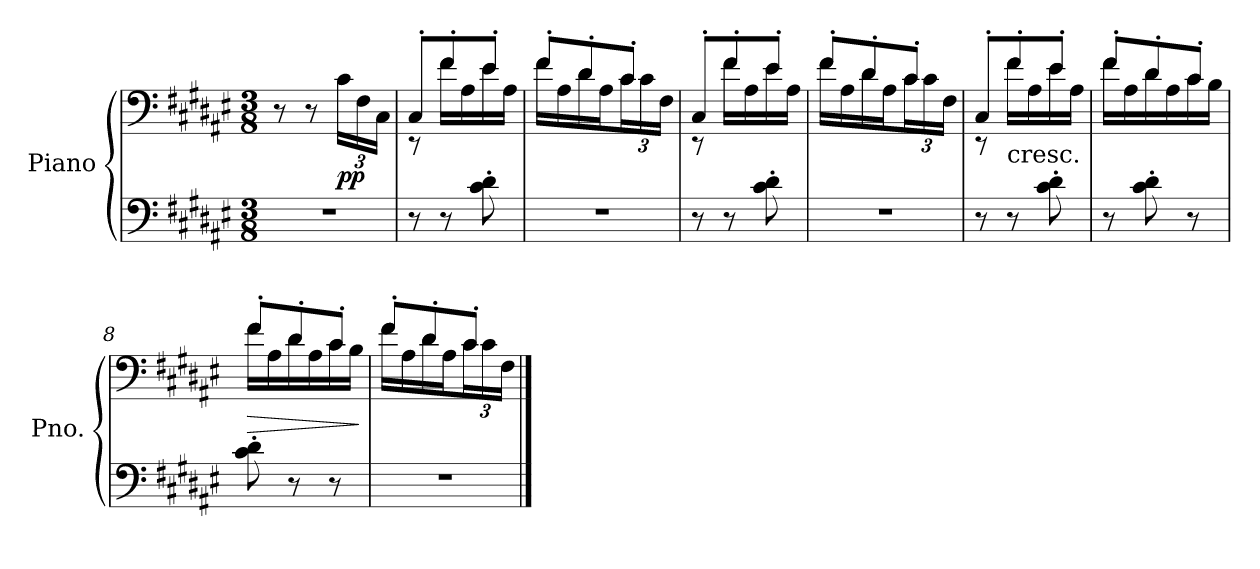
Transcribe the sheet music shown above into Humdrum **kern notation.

**kern	**kern	**dynam
*part1	*part1	*part1
*staff2	*staff1	*staff1/2
*I"Piano	*	*
*I'Pno.	*	*
*clefF4	*clefF4	*
*k[f#c#g#d#a#e#]	*k[f#c#g#d#a#e#]	*
*M3/8	*M3/8	*
=1	=1	=1
4.r	8r	.
.	8r	.
.	24c#LL	pp
.	24F#	.
.	24C#JJ	.
=2	=2	=2
*	*^	*
8r	8C#'L	8r	.
8r	8f#'	16f#LL	.
.	.	16A#	.
8c#' 8d#'	8e#'J	16e#	.
.	.	16A#JJ	.
=3	=3	=3	=3
4.r	8f#'L	16f#LL	.
.	.	16A#	.
.	8d#'	16d#	.
.	.	16A#J	.
.	8c#'J	24c#L	.
.	.	24c#	.
.	.	24F#JJ	.
=4	=4	=4	=4
8r	8C#'L	8r	.
8r	8f#'	16f#LL	.
.	.	16A#	.
8c#' 8d#'	8e#'J	16e#	.
.	.	16A#JJ	.
=5	=5	=5	=5
4.r	8f#'L	16f#LL	.
.	.	16A#	.
.	8d#'	16d#	.
.	.	16A#J	.
.	8c#'J	24c#L	.
.	.	24c#	.
.	.	24F#JJ	.
=6	=6	=6	=6
8r	8C#'L	8r	.
!	!LO:TX:c:t=cresc.	!	!
8r	8f#'	16f#LL	.
.	.	16A#	.
8c#' 8d#'	8e#'J	16e#	.
.	.	16A#JJ	.
=7	=7	=7	=7
8r	8f#'L	16f#LL	.
.	.	16A#	.
8c#' 8d#'	8d#'	16d#	.
.	.	16A#	.
8r	8c#'J	16c#	.
.	.	16BJJ	.
=8	=8	=8	=8
8c#' 8d#'	8f#'L	16f#LL	>
.	.	16A#	.
8r	8d#'	16d#	.
.	.	16A#	.
8r	8c#'J	16c#	.
.	.	16BJJ	.
*	*v	*v	*
.	.	]
=9	=9	=9
*	*^	*
4.r	8f#'L	16f#LL	.
.	.	16A#	.
.	8d#'	16d#	.
.	.	16A#J	.
.	8c#'J	24c#L	.
.	.	24c#	.
.	.	24F#JJ	.
*	*v	*v	*
==	==	==
*-	*-	*-
